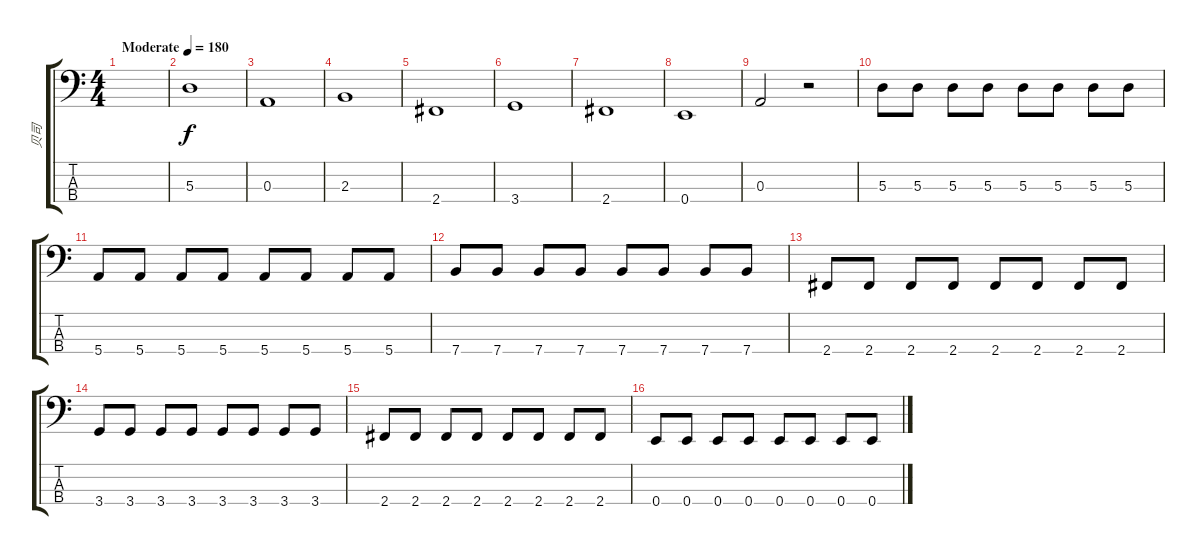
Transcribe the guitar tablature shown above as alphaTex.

\track ("贝司" "贝司") {instrument electricbassfinger}
\staff {score tabs}
\tuning (G2 D2 A1 E1) {hide}
\ts (4 4)
\tempo (180 "Moderate")
\clef f4
\ks c
|
5.3.1 |
0.3.1 |
2.3.1 |
2.4.1 |
3.4.1 |
2.4.1 |
0.4.1 |
0.3.2 r.2 |
5.3.8 5.3.8 5.3.8 5.3.8 5.3.8 5.3.8 5.3.8 5.3.8 |
5.4.8 5.4.8 5.4.8 5.4.8 5.4.8 5.4.8 5.4.8 5.4.8 |
7.4.8 7.4.8 7.4.8 7.4.8 7.4.8 7.4.8 7.4.8 7.4.8 |
2.4.8 2.4.8 2.4.8 2.4.8 2.4.8 2.4.8 2.4.8 2.4.8 |
3.4.8 3.4.8 3.4.8 3.4.8 3.4.8 3.4.8 3.4.8 3.4.8 |
2.4.8 2.4.8 2.4.8 2.4.8 2.4.8 2.4.8 2.4.8 2.4.8 |
0.4.8 0.4.8 0.4.8 0.4.8 0.4.8 0.4.8 0.4.8 0.4.8
